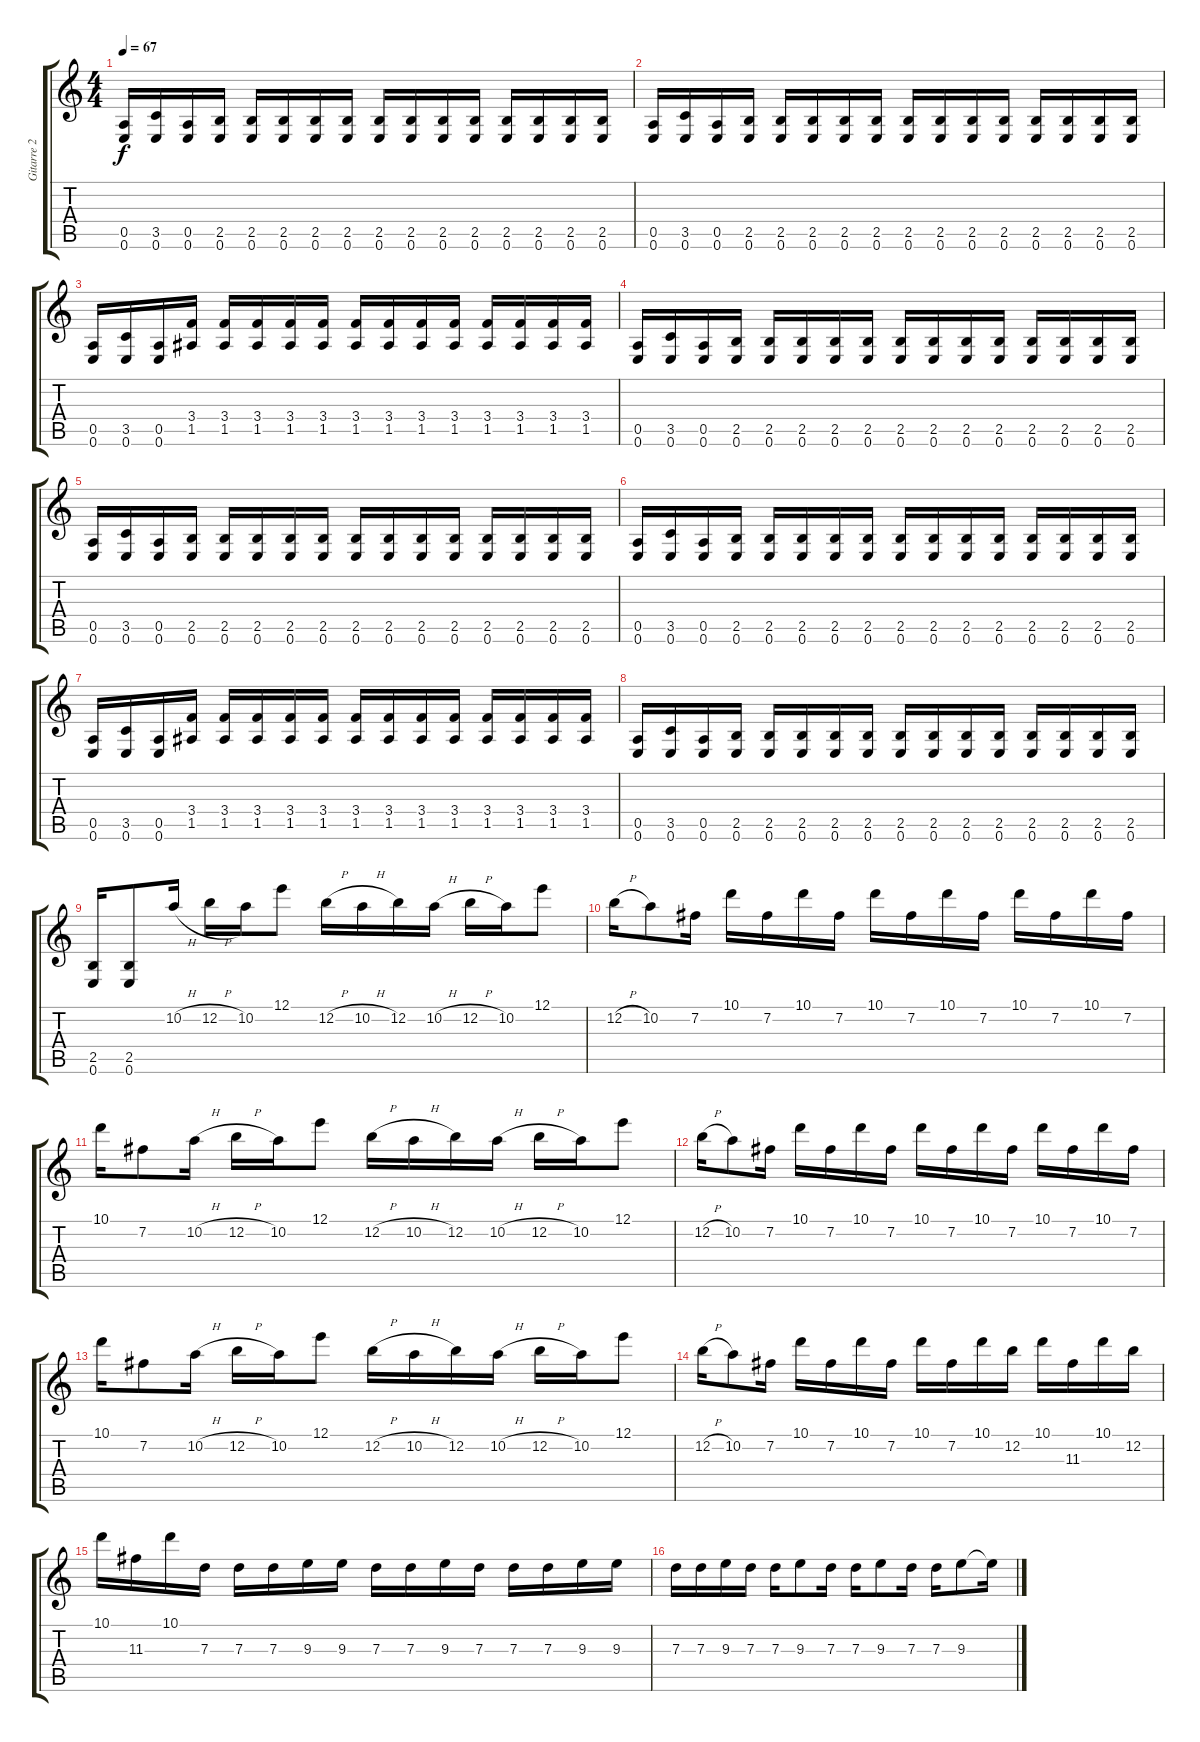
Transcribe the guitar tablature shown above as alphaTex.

\track ("Gitarre 2" "Gitarre 2") {instrument distortionguitar}
\staff {score tabs}
\tuning (E4 B3 G3 D3 A2 E2) {hide}
\ts (4 4)
\tempo 67
\clef g2
\ks c
(0.5 0.6).16{dy f} (3.5 0.6).16 (0.5 0.6).16 (2.5 0.6).16 (2.5 0.6).16 (2.5 0.6).16 (2.5 0.6).16 (2.5 0.6).16 (2.5 0.6).16 (2.5 0.6).16 (2.5 0.6).16 (2.5 0.6).16 (2.5 0.6).16 (2.5 0.6).16 (2.5 0.6).16 (2.5 0.6).16 |
(0.5 0.6).16 (3.5 0.6).16 (0.5 0.6).16 (2.5 0.6).16 (2.5 0.6).16 (2.5 0.6).16 (2.5 0.6).16 (2.5 0.6).16 (2.5 0.6).16 (2.5 0.6).16 (2.5 0.6).16 (2.5 0.6).16 (2.5 0.6).16 (2.5 0.6).16 (2.5 0.6).16 (2.5 0.6).16 |
(0.5 0.6).16 (3.5 0.6).16 (0.5 0.6).16 (3.4 1.5).16 (3.4 1.5).16 (3.4 1.5).16 (3.4 1.5).16 (3.4 1.5).16 (3.4 1.5).16 (3.4 1.5).16 (3.4 1.5).16 (3.4 1.5).16 (3.4 1.5).16 (3.4 1.5).16 (3.4 1.5).16 (3.4 1.5).16 |
(0.5 0.6).16 (3.5 0.6).16 (0.5 0.6).16 (2.5 0.6).16 (2.5 0.6).16 (2.5 0.6).16 (2.5 0.6).16 (2.5 0.6).16 (2.5 0.6).16 (2.5 0.6).16 (2.5 0.6).16 (2.5 0.6).16 (2.5 0.6).16 (2.5 0.6).16 (2.5 0.6).16 (2.5 0.6).16 |
(0.5 0.6).16 (3.5 0.6).16 (0.5 0.6).16 (2.5 0.6).16 (2.5 0.6).16 (2.5 0.6).16 (2.5 0.6).16 (2.5 0.6).16 (2.5 0.6).16 (2.5 0.6).16 (2.5 0.6).16 (2.5 0.6).16 (2.5 0.6).16 (2.5 0.6).16 (2.5 0.6).16 (2.5 0.6).16 |
(0.5 0.6).16 (3.5 0.6).16 (0.5 0.6).16 (2.5 0.6).16 (2.5 0.6).16 (2.5 0.6).16 (2.5 0.6).16 (2.5 0.6).16 (2.5 0.6).16 (2.5 0.6).16 (2.5 0.6).16 (2.5 0.6).16 (2.5 0.6).16 (2.5 0.6).16 (2.5 0.6).16 (2.5 0.6).16 |
(0.5 0.6).16 (3.5 0.6).16 (0.5 0.6).16 (3.4 1.5).16 (3.4 1.5).16 (3.4 1.5).16 (3.4 1.5).16 (3.4 1.5).16 (3.4 1.5).16 (3.4 1.5).16 (3.4 1.5).16 (3.4 1.5).16 (3.4 1.5).16 (3.4 1.5).16 (3.4 1.5).16 (3.4 1.5).16 |
(0.5 0.6).16 (3.5 0.6).16 (0.5 0.6).16 (2.5 0.6).16 (2.5 0.6).16 (2.5 0.6).16 (2.5 0.6).16 (2.5 0.6).16 (2.5 0.6).16 (2.5 0.6).16 (2.5 0.6).16 (2.5 0.6).16 (2.5 0.6).16 (2.5 0.6).16 (2.5 0.6).16 (2.5 0.6).16 |
(2.5 0.6).16 (2.5 0.6).8 10.2{h}.16 12.2{h}.16 10.2.16 12.1.8 12.2{h}.16 10.2{h}.16 12.2.16 10.2{h}.16 12.2{h}.16 10.2.16 12.1.8 |
12.2{h}.16 10.2.8 7.2.16 10.1.16 7.2.16 10.1.16 7.2.16 10.1.16 7.2.16 10.1.16 7.2.16 10.1.16 7.2.16 10.1.16 7.2.16 |
10.1.16 7.2.8 10.2{h}.16 12.2{h}.16 10.2.16 12.1.8 12.2{h}.16 10.2{h}.16 12.2.16 10.2{h}.16 12.2{h}.16 10.2.16 12.1.8 |
12.2{h}.16 10.2.8 7.2.16 10.1.16 7.2.16 10.1.16 7.2.16 10.1.16 7.2.16 10.1.16 7.2.16 10.1.16 7.2.16 10.1.16 7.2.16 |
10.1.16 7.2.8 10.2{h}.16 12.2{h}.16 10.2.16 12.1.8 12.2{h}.16 10.2{h}.16 12.2.16 10.2{h}.16 12.2{h}.16 10.2.16 12.1.8 |
12.2{h}.16 10.2.8 7.2.16 10.1.16 7.2.16 10.1.16 7.2.16 10.1.16 7.2.16 10.1.16 12.2.16 10.1.16 11.3.16 10.1.16 12.2.16 |
10.1.16 11.3.16 10.1.16 7.3.16 7.3.16 7.3.16 9.3.16 9.3.16 7.3.16 7.3.16 9.3.16 7.3.16 7.3.16 7.3.16 9.3.16 9.3.16 |
7.3.16 7.3.16 9.3.16 7.3.16 7.3.16 9.3.8 7.3.16 7.3.16 9.3.8 7.3.16 7.3.16 9.3.8 9.3{t}.16
